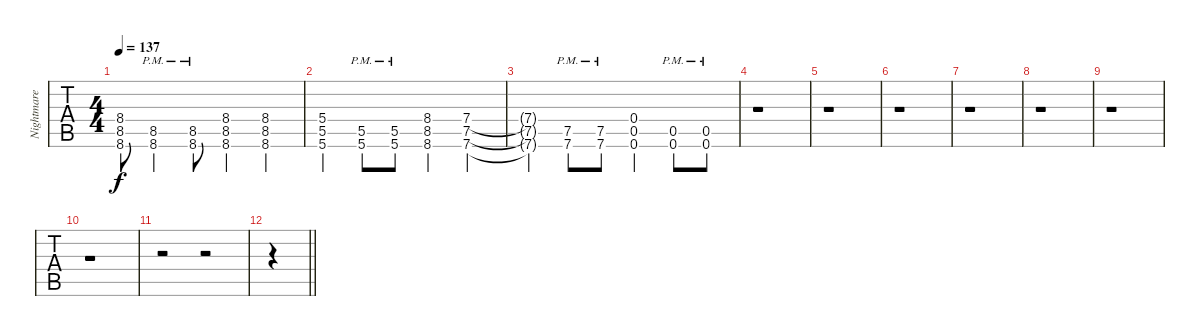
\track ("Nightmare Industries Guitar" "Nightmare ") {instrument distortionguitar}
\staff {tabs}
\tuning (D4 A3 F3 C3 G2 C2) {hide}
\ts (4 4)
\tempo 137
\clef g2
\ks c
(8.4{t} 8.5{t} 8.6{t}).8{dy f} (8.5{pm} 8.6{pm}).4 (8.5{pm} 8.6{pm}).8 (8.4 8.5 8.6).4 (8.4 8.5 8.6).4 |
(5.4 5.5 5.6).4 (5.5{pm} 5.6{pm}).8 (5.5{pm} 5.6{pm}).8 (8.4 8.5 8.6).4 (7.4 7.5 7.6).4 |
(7.4{t} 7.5{t} 7.6{t}).4 (7.5{pm} 7.6{pm}).8 (7.5{pm} 7.6{pm}).8 (0.4 0.5 0.6).4 (0.5{pm} 0.6{pm}).8 (0.5{pm} 0.6{pm}).8 |
r.1 |
r.1 |
r.1 |
r.1 |
r.1 |
r.1 |
r.1 |
r.2 r.2{volume 0} |
\barLineRight lightlight
